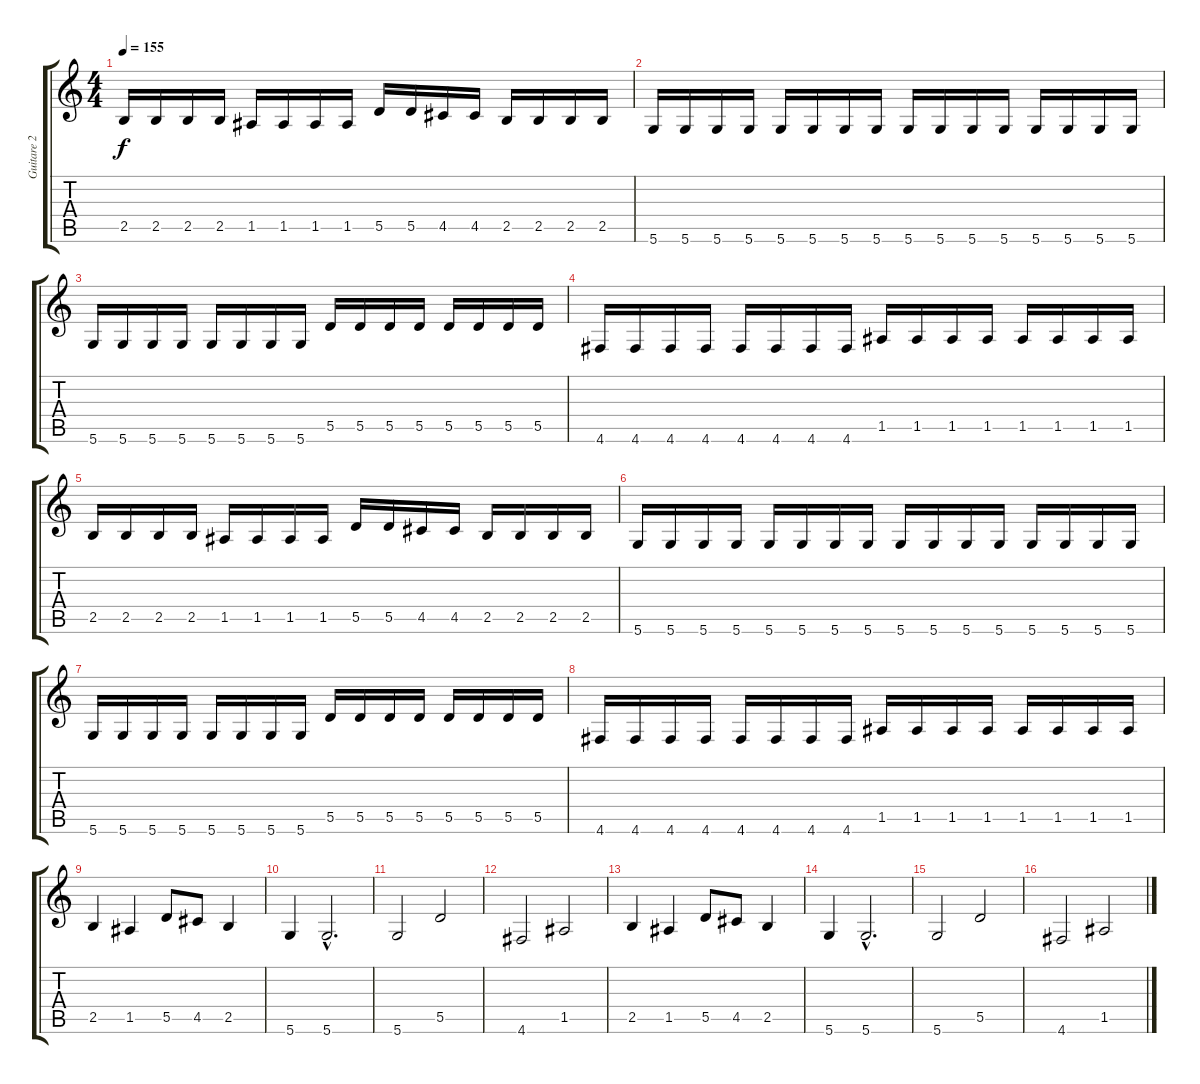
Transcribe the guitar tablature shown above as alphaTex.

\track ("Guitare 2" "Guitare 2") {instrument distortionguitar}
\staff {score tabs}
\tuning (E4 B3 G3 D3 A2 D2) {hide}
\ts (4 4)
\tempo 155
\clef g2
\ks c
2.5.16{dy f} 2.5.16 2.5.16 2.5.16 1.5.16 1.5.16 1.5.16 1.5.16 5.5.16 5.5.16 4.5.16 4.5.16 2.5.16 2.5.16 2.5.16 2.5.16 |
5.6.16 5.6.16 5.6.16 5.6.16 5.6.16 5.6.16 5.6.16 5.6.16 5.6.16 5.6.16 5.6.16 5.6.16 5.6.16 5.6.16 5.6.16 5.6.16 |
5.6.16 5.6.16 5.6.16 5.6.16 5.6.16 5.6.16 5.6.16 5.6.16 5.5.16 5.5.16 5.5.16 5.5.16 5.5.16 5.5.16 5.5.16 5.5.16 |
4.6.16 4.6.16 4.6.16 4.6.16 4.6.16 4.6.16 4.6.16 4.6.16 1.5.16 1.5.16 1.5.16 1.5.16 1.5.16 1.5.16 1.5.16 1.5.16 |
2.5.16 2.5.16 2.5.16 2.5.16 1.5.16 1.5.16 1.5.16 1.5.16 5.5.16 5.5.16 4.5.16 4.5.16 2.5.16 2.5.16 2.5.16 2.5.16 |
5.6.16 5.6.16 5.6.16 5.6.16 5.6.16 5.6.16 5.6.16 5.6.16 5.6.16 5.6.16 5.6.16 5.6.16 5.6.16 5.6.16 5.6.16 5.6.16 |
5.6.16 5.6.16 5.6.16 5.6.16 5.6.16 5.6.16 5.6.16 5.6.16 5.5.16 5.5.16 5.5.16 5.5.16 5.5.16 5.5.16 5.5.16 5.5.16 |
4.6.16 4.6.16 4.6.16 4.6.16 4.6.16 4.6.16 4.6.16 4.6.16 1.5.16 1.5.16 1.5.16 1.5.16 1.5.16 1.5.16 1.5.16 1.5.16 |
2.5.4 1.5.4 5.5.8 4.5.8 2.5.4 |
5.6.4 5.6{hac}.2{d} |
5.6.2 5.5.2 |
4.6.2 1.5.2 |
2.5.4 1.5.4 5.5.8 4.5.8 2.5.4 |
5.6.4 5.6{hac}.2{d} |
5.6.2 5.5.2 |
4.6.2 1.5.2
